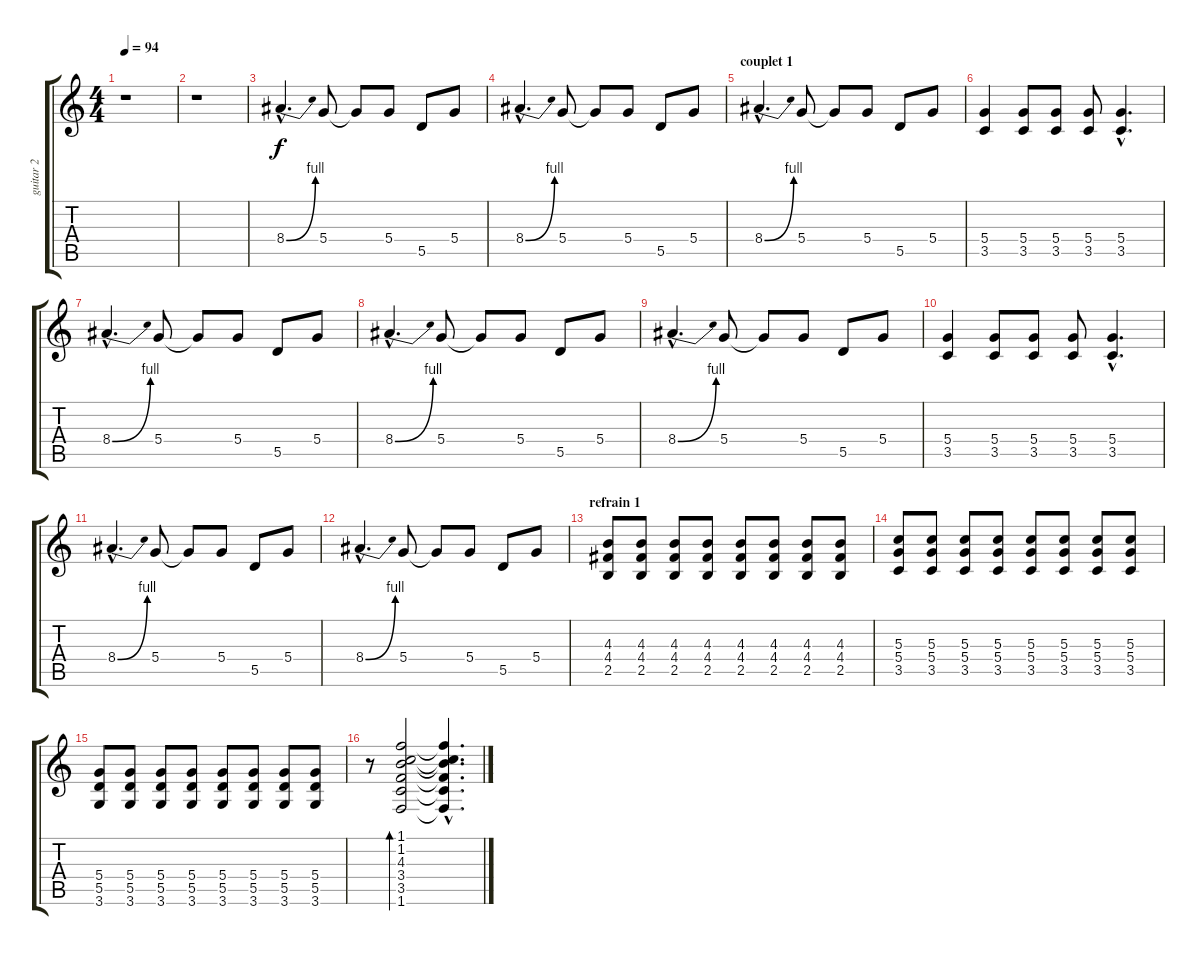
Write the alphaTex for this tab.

\track ("guitar 2" "guitar 2") {instrument acousticguitarsteel}
\staff {score tabs}
\tuning (E4 B3 G3 D3 A2 E2) {hide}
\ts (4 4)
\tempo 94
\clef g2
\ks c
r.1{dy f instrument acousticguitarsteel} |
r.1 |
8.4{be (bend 0 0 60 4) hac}.4{d} 5.4.8 5.4{t}.8 5.4.8 5.5.8 5.4.8 |
8.4{be (bend 0 0 60 4) hac}.4{d} 5.4.8 5.4{t}.8 5.4.8 5.5.8 5.4.8 |
\section ("" "couplet 1")
8.4{be (bend 0 0 60 4) hac}.4{d} 5.4.8 5.4{t}.8 5.4.8 5.5.8 5.4.8 |
(5.4 3.5).4 (5.4 3.5).8 (5.4 3.5).8 (5.4 3.5).8 (5.4{hac} 3.5{hac}).4{d} |
8.4{be (bend 0 0 60 4) hac}.4{d} 5.4.8 5.4{t}.8 5.4.8 5.5.8 5.4.8 |
8.4{be (bend 0 0 60 4) hac}.4{d} 5.4.8 5.4{t}.8 5.4.8 5.5.8 5.4.8 |
8.4{be (bend 0 0 60 4) hac}.4{d} 5.4.8 5.4{t}.8 5.4.8 5.5.8 5.4.8 |
(5.4 3.5).4 (5.4 3.5).8 (5.4 3.5).8 (5.4 3.5).8 (5.4{hac} 3.5{hac}).4{d} |
8.4{be (bend 0 0 60 4) hac}.4{d} 5.4.8 5.4{t}.8 5.4.8 5.5.8 5.4.8 |
8.4{be (bend 0 0 60 4) hac}.4{d} 5.4.8 5.4{t}.8 5.4.8 5.5.8 5.4.8 |
\section ("" "refrain 1")
(4.3 4.4 2.5).8 (4.3 4.4 2.5).8 (4.3 4.4 2.5).8 (4.3 4.4 2.5).8 (4.3 4.4 2.5).8 (4.3 4.4 2.5).8 (4.3 4.4 2.5).8 (4.3 4.4 2.5).8 |
(5.3 5.4 3.5).8 (5.3 5.4 3.5).8 (5.3 5.4 3.5).8 (5.3 5.4 3.5).8 (5.3 5.4 3.5).8 (5.3 5.4 3.5).8 (5.3 5.4 3.5).8 (5.3 5.4 3.5).8 |
(5.4 5.5 3.6).8 (5.4 5.5 3.6).8 (5.4 5.5 3.6).8 (5.4 5.5 3.6).8 (5.4 5.5 3.6).8 (5.4 5.5 3.6).8 (5.4 5.5 3.6).8 (5.4 5.5 3.6).8 |
r.8 (1.1 1.2 4.3 3.4 3.5 1.6).2{bd 240} (1.1{hac t} 1.2{hac t} 4.3{hac t} 3.4{hac t} 3.5{hac t} 1.6{hac t}).4{d}
